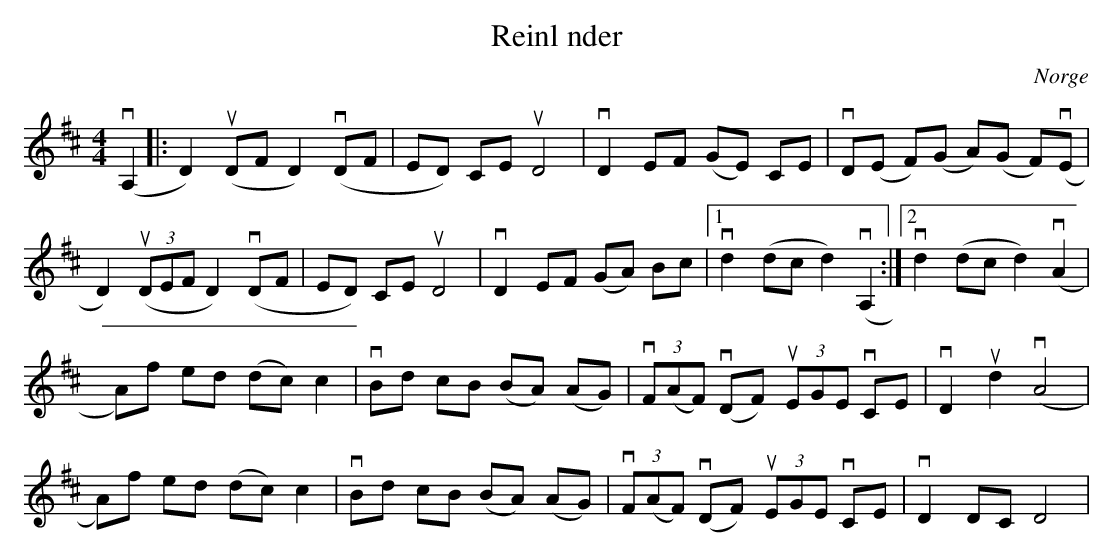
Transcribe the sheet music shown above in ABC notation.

X:1
T: Reinl nder
O:Norge
M: 4/4
L: 1/8
K: D
v(A,2|: D2) u(DF D2) v(DF | ED) CE uD4 | vD2 EF (GE) CE | vD(E F)(G A)(G F)v(E |
D2) u(3(DEF D2) v(DF | ED) CE uD4 | vD2 EF (GA) Bc |1 vd2 (dc d2) v(A,2 :|2 vd2 (dc d2) v(A2 |
A)f ed (dc) c2 | vBd cB (BA) (AG) | v(3F(AF) v(DF) u(3EGE vCE | vD2 ud2 v(A4 |
A)f ed (dc) c2 | vBd cB (BA) (AG) | v(3F(AF) v(DF) u(3EGE vCE | vD2 DC D4 |
